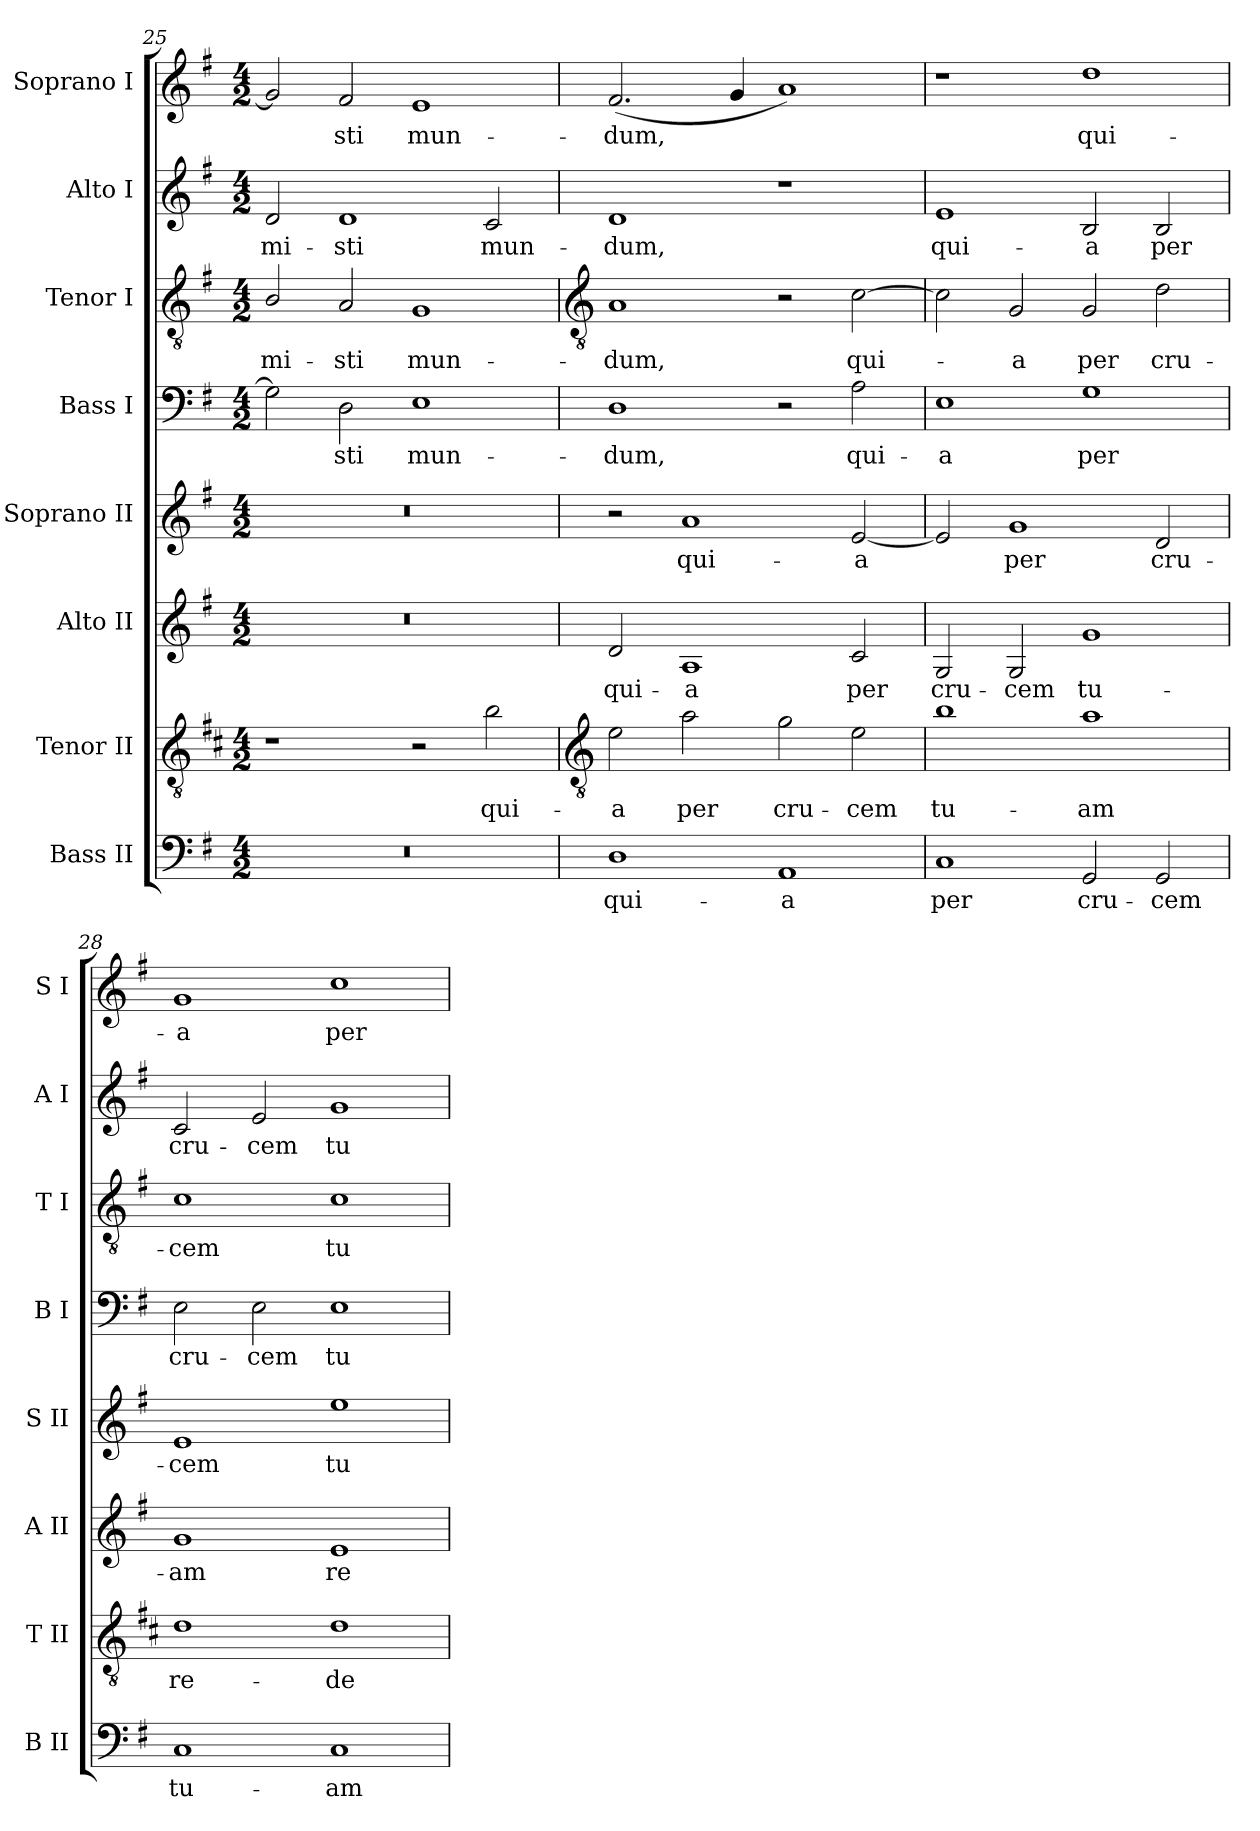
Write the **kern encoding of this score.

**kern	**text	**kern	**text	**kern	**text	**kern	**text	**kern	**text	**kern	**text	**kern	**text	**kern	**text
*part8	*part8	*part7	*part7	*part6	*part6	*part5	*part5	*part4	*part4	*part3	*part3	*part2	*part2	*part1	*part1
*staff8	*staff8	*staff7	*staff7	*staff6	*staff6	*staff5	*staff5	*staff4	*staff4	*staff3	*staff3	*staff2	*staff2	*staff1	*staff1
*I"Bass II	*	*I"Tenor II	*	*I"Alto II	*	*I"Soprano II	*	*I"Bass I	*	*I"Tenor I	*	*I"Alto I	*	*I"Soprano I	*
*I'B II	*	*I'T II	*	*I'A II	*	*I'S II	*	*I'B I	*	*I'T I	*	*I'A I	*	*I'S I	*
*clefF4	*	*clefGv2	*	*clefG2	*	*clefG2	*	*clefF4	*	*clefGv2	*	*clefG2	*	*clefG2	*
*	*	*ITrd4c7	*	*	*	*	*	*	*	*	*	*	*	*	*
*k[f#]	*	*k[f#]	*	*k[f#]	*	*k[f#]	*	*k[f#]	*	*k[f#]	*	*k[f#]	*	*k[f#]	*
*G:	*	*G:	*	*G:	*	*G:	*	*G:	*	*G:	*	*G:	*	*G:	*
*M4/2	*	*M4/2	*	*M4/2	*	*M4/2	*	*M4/2	*	*M4/2	*	*M4/2	*	*M4/2	*
=25	=25	=25	=25	=25	=25	=25	=25	=25	=25	=25	=25	=25	=25	=25	=25
!	!	!	!	!	!	!	!	!	!	!	!LO:LY:b	!	!LO:LY:b	!	!
0r	.	1r	.	0r	.	0r	.	2G]	.	2B/	-mi-	2d	-mi-	2g]	.
!	!	!	!	!	!	!	!	!	!LO:LY:b	!	!LO:LY:b	!	!LO:LY:b	!	!LO:LY:b
.	.	.	.	.	.	.	.	2D	sti	2A	-sti	1d	-sti	2f#	sti
!	!	!	!	!	!	!	!	!	!LO:LY:b	!	!LO:LY:b	!	!	!	!LO:LY:b
.	.	2r	.	.	.	.	.	1E	mun-	1G	mun-	.	.	1e	mun-
!	!	!	!LO:LY:b	!	!	!	!	!	!	!	!	!	!LO:LY:b	!	!
.	.	2e	qui-	.	.	.	.	.	.	.	.	2c	mun-	.	.
!!LO:LB:g=z
=26	=26	=26	=26	=26	=26	=26	=26	=26	=26	=26	=26	=26	=26	=26	=26
*	*	*clefGv2	*	*	*	*	*	*	*	*clefGv2	*	*	*	*	*
!	!LO:LY:b	!	!LO:LY:b	!	!LO:LY:b	!	!	!	!LO:LY:b	!	!LO:LY:b	!	!LO:LY:b	!	!LO:LY:b
1D	qui-	2A	-a	2d	qui-	2r	.	1D	-dum,	1A	-dum,	1d	-dum,	(<2.f#	-dum,
!	!	!	!LO:LY:b	!	!LO:LY:b	!	!LO:LY:b	!	!	!	!	!	!	!	!
.	.	2d	per	1A	-a	1a	qui-	.	.	.	.	.	.	.	.
.	.	.	.	.	.	.	.	.	.	.	.	.	.	4g	.
!	!LO:LY:b	!	!LO:LY:b	!	!	!	!	!	!	!	!	!	!	!	!
1AA	-a	2c\	cru-	.	.	.	.	2r	.	2r	.	1r	.	1a)	.
!	!	!	!LO:LY:b	!	!LO:LY:b	!	!LO:LY:b	!	!LO:LY:b	!	!LO:LY:b	!	!	!	!
.	.	2A	-cem	2c	per	[2e	-a	2A	qui-	[2c\	qui-	.	.	.	.
=27	=27	=27	=27	=27	=27	=27	=27	=27	=27	=27	=27	=27	=27	=27	=27
!	!LO:LY:b	!	!LO:LY:b	!	!LO:LY:b	!	!	!	!LO:LY:b	!	!	!	!LO:LY:b	!	!
1C	per	1e	tu-	2G	cru-	2e]	.	1E	-a	2c\]	.	1e	qui-	1r	.
!	!	!	!	!	!LO:LY:b	!	!LO:LY:b	!	!	!	!LO:LY:b	!	!	!	!
.	.	.	.	2G	-cem	1g	per	.	.	2G	a	.	.	.	.
!	!LO:LY:b	!	!LO:LY:b	!	!LO:LY:b	!	!	!	!LO:LY:b	!	!LO:LY:b	!	!LO:LY:b	!	!LO:LY:b
2GG	cru-	1d	-am	1g	tu-	.	.	1G	per	2G	per	2B	-a	1dd	qui-
!	!LO:LY:b	!	!	!	!	!	!LO:LY:b	!	!	!	!LO:LY:b	!	!LO:LY:b	!	!
2GG	-cem	.	.	.	.	2d	cru-	.	.	2d	cru-	2B	per	.	.
=28	=28	=28	=28	=28	=28	=28	=28	=28	=28	=28	=28	=28	=28	=28	=28
!	!LO:LY:b	!	!LO:LY:b	!	!LO:LY:b	!	!LO:LY:b	!	!LO:LY:b	!	!LO:LY:b	!	!LO:LY:b	!	!LO:LY:b
1C	tu-	1G	re-	1g	-am	1e	-cem	2E	cru-	1c	-cem	2c	cru-	1g	-a
!	!	!	!	!	!	!	!	!	!LO:LY:b	!	!	!	!LO:LY:b	!	!
.	.	.	.	.	.	.	.	2E	-cem	.	.	2e	-cem	.	.
!	!LO:LY:b	!	!LO:LY:b	!	!LO:LY:b	!	!LO:LY:b	!	!LO:LY:b	!	!LO:LY:b	!	!LO:LY:b	!	!LO:LY:b
1C	-am	1G	-de-	1e	re-	1ee	tu-	1E	tu-	1c	tu-	1g	tu-	1cc	per
=	=	=	=	=	=	=	=	=	=	=	=	=	=	=	=
*-	*-	*-	*-	*-	*-	*-	*-	*-	*-	*-	*-	*-	*-	*-	*-
